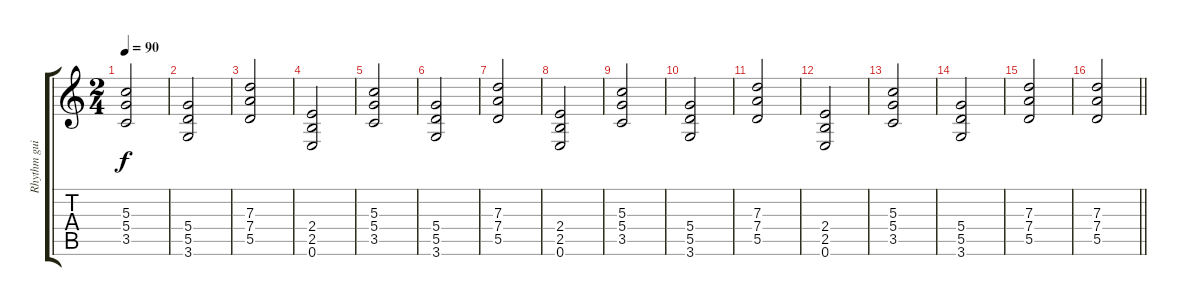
\track ("Rhythm guitar + addition lead" "Rhythm gui") {instrument overdrivenguitar}
\staff {score tabs}
\tuning (E4 B3 G3 D3 A2 E2) {hide}
\ts (2 4)
\tempo 90
\clef g2
\ks c
(5.3 5.4 3.5).2{dy f} |
(5.4 5.5 3.6).2 |
(7.3 7.4 5.5).2 |
(2.4 2.5 0.6).2 |
(5.3 5.4 3.5).2 |
(5.4 5.5 3.6).2 |
(7.3 7.4 5.5).2 |
(2.4 2.5 0.6).2 |
(5.3 5.4 3.5).2 |
(5.4 5.5 3.6).2 |
(7.3 7.4 5.5).2 |
(2.4 2.5 0.6).2 |
(5.3 5.4 3.5).2 |
(5.4 5.5 3.6).2 |
(7.3 7.4 5.5).2 |
\barLineRight lightlight
(7.3 7.4 5.5).2
